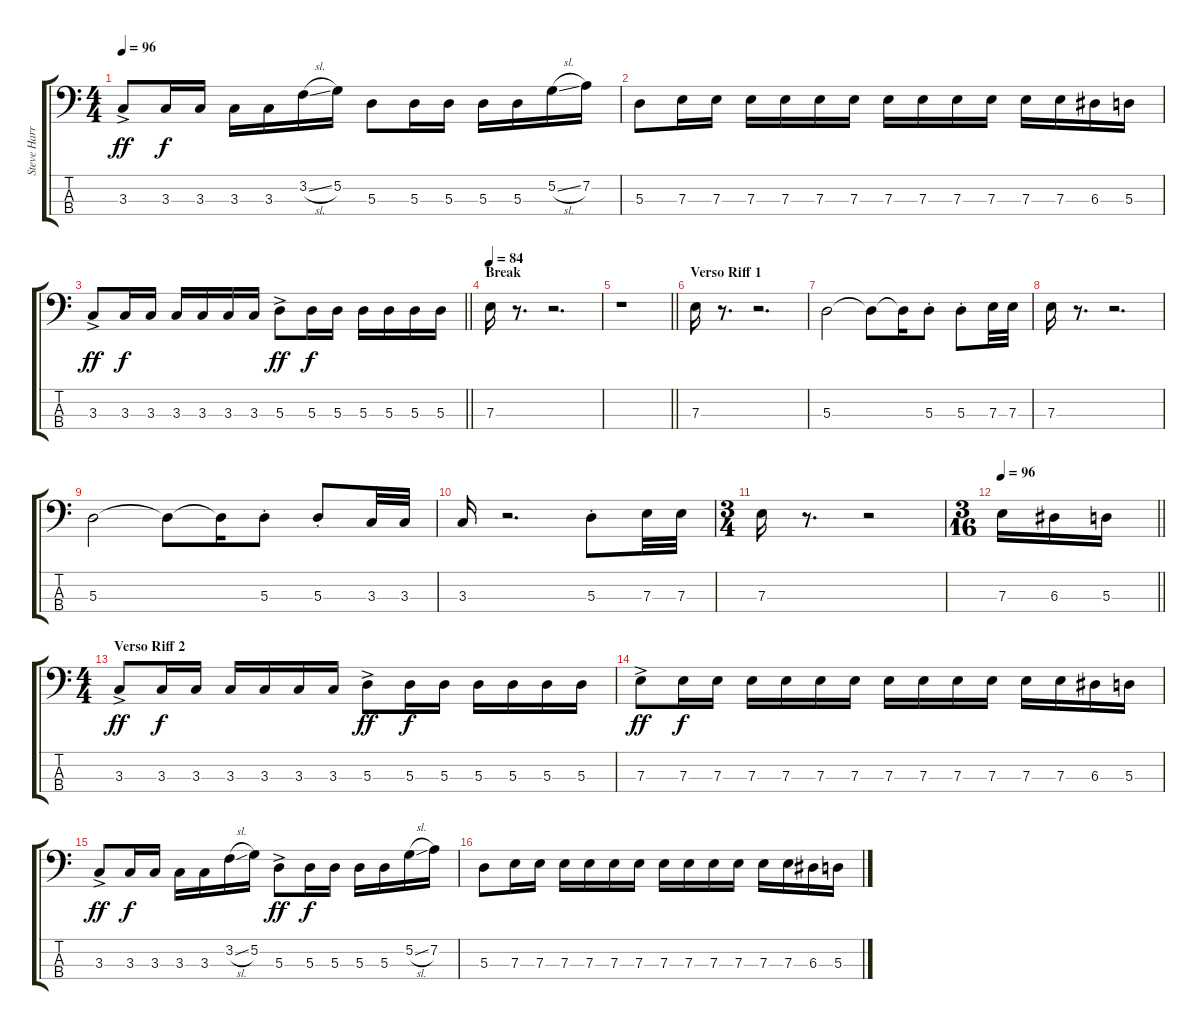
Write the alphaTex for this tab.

\track ("Steve Harris" "Steve Harr") {instrument electricbassfinger}
\staff {score tabs}
\tuning (G2 D2 A1 E1) {hide}
\ts (4 4)
\tempo 96
\clef f4
\ks c
3.3{ac}.8{dy ff} 3.3.16{dy f} 3.3.16 3.3.16 3.3.16 3.2{sl}.16 5.2.16 5.3.8 5.3.16 5.3.16 5.3.16 5.3.16 5.2{sl}.16 7.2.16 |
5.3.8 7.3.16 7.3.16 7.3.16 7.3.16 7.3.16 7.3.16 7.3.16 7.3.16 7.3.16 7.3.16 7.3.16 7.3.16 6.3.16 5.3.16 |
\barLineRight lightlight
3.3{ac}.8{dy ff} 3.3.16{dy f} 3.3.16 3.3.16 3.3.16 3.3.16 3.3.16 5.3{ac}.8{dy ff} 5.3.16{dy f} 5.3.16 5.3.16 5.3.16 5.3.16 5.3.16 |
\section ("" "Break")
\tempo 84
7.3.16 r.8{d} r.2{d} |
\barLineRight lightlight
r.1 |
\section ("" "Verso Riff 1")
7.3.16 r.8{d} r.2{d} |
5.3.2 5.3{t}.8 5.3{t}.16 5.3{st}.8 5.3{st}.8 7.3.32 7.3.32 |
7.3.16 r.8{d} r.2{d} |
5.3.2 5.3{t}.8 5.3{t}.16 5.3{st}.8 5.3{st}.8 3.3.32 3.3.32 |
3.3.16 r.2{d} 5.3{st}.8 7.3.32 7.3.32 |
\ts (3 4)
7.3.16 r.8{d} r.2 |
\ts (3 16)
\tempo 96
\barLineRight lightlight
7.3.16 6.3.16 5.3.16 |
\ts (4 4)
\section ("" "Verso Riff 2")
3.3{ac}.8{dy ff} 3.3.16{dy f} 3.3.16 3.3.16 3.3.16 3.3.16 3.3.16 5.3{ac}.8{dy ff} 5.3.16{dy f} 5.3.16 5.3.16 5.3.16 5.3.16 5.3.16 |
7.3{ac}.8{dy ff} 7.3.16{dy f} 7.3.16 7.3.16 7.3.16 7.3.16 7.3.16 7.3.16 7.3.16 7.3.16 7.3.16 7.3.16 7.3.16 6.3.16 5.3.16 |
3.3{ac}.8{dy ff} 3.3.16{dy f} 3.3.16 3.3.16 3.3.16 3.2{sl}.16 5.2.16 5.3{ac}.8{dy ff} 5.3.16{dy f} 5.3.16 5.3.16 5.3.16 5.2{sl}.16 7.2.16 |
5.3.8 7.3.16 7.3.16 7.3.16 7.3.16 7.3.16 7.3.16 7.3.16 7.3.16 7.3.16 7.3.16 7.3.16 7.3.16 6.3.16 5.3.16
